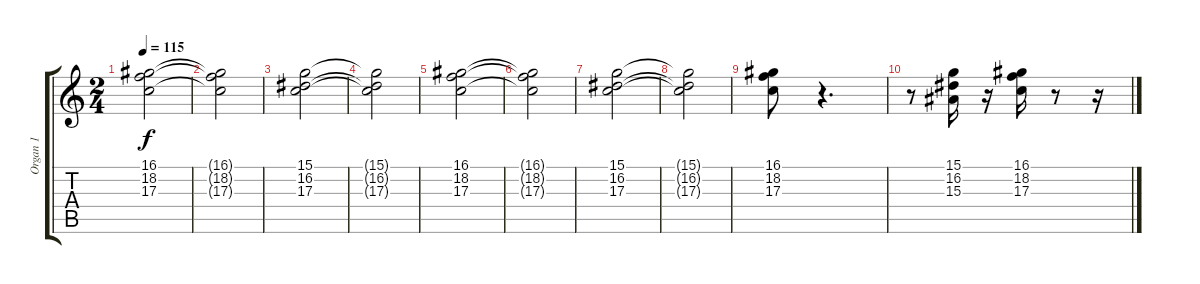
\track ("Organ 1" "Organ 1") {instrument percussiveorgan}
\staff {score tabs}
\tuning (E4 B3 G3 D3 A2 E2) {hide}
\ts (2 4)
\tempo 115
\clef g2
\ks c
(16.1 18.2 17.3).2{dy f} |
(16.1{t} 18.2{t} 17.3{t}).2 |
(15.1 16.2 17.3).2 |
(15.1{t} 16.2{t} 17.3{t}).2 |
(16.1 18.2 17.3).2 |
(16.1{t} 18.2{t} 17.3{t}).2 |
(15.1 16.2 17.3).2 |
(15.1{t} 16.2{t} 17.3{t}).2 |
(16.1 18.2 17.3).8 r.4{d} |
r.8 (15.1 16.2 15.3).16 r.16 (16.1 18.2 17.3).16 r.8 r.16
